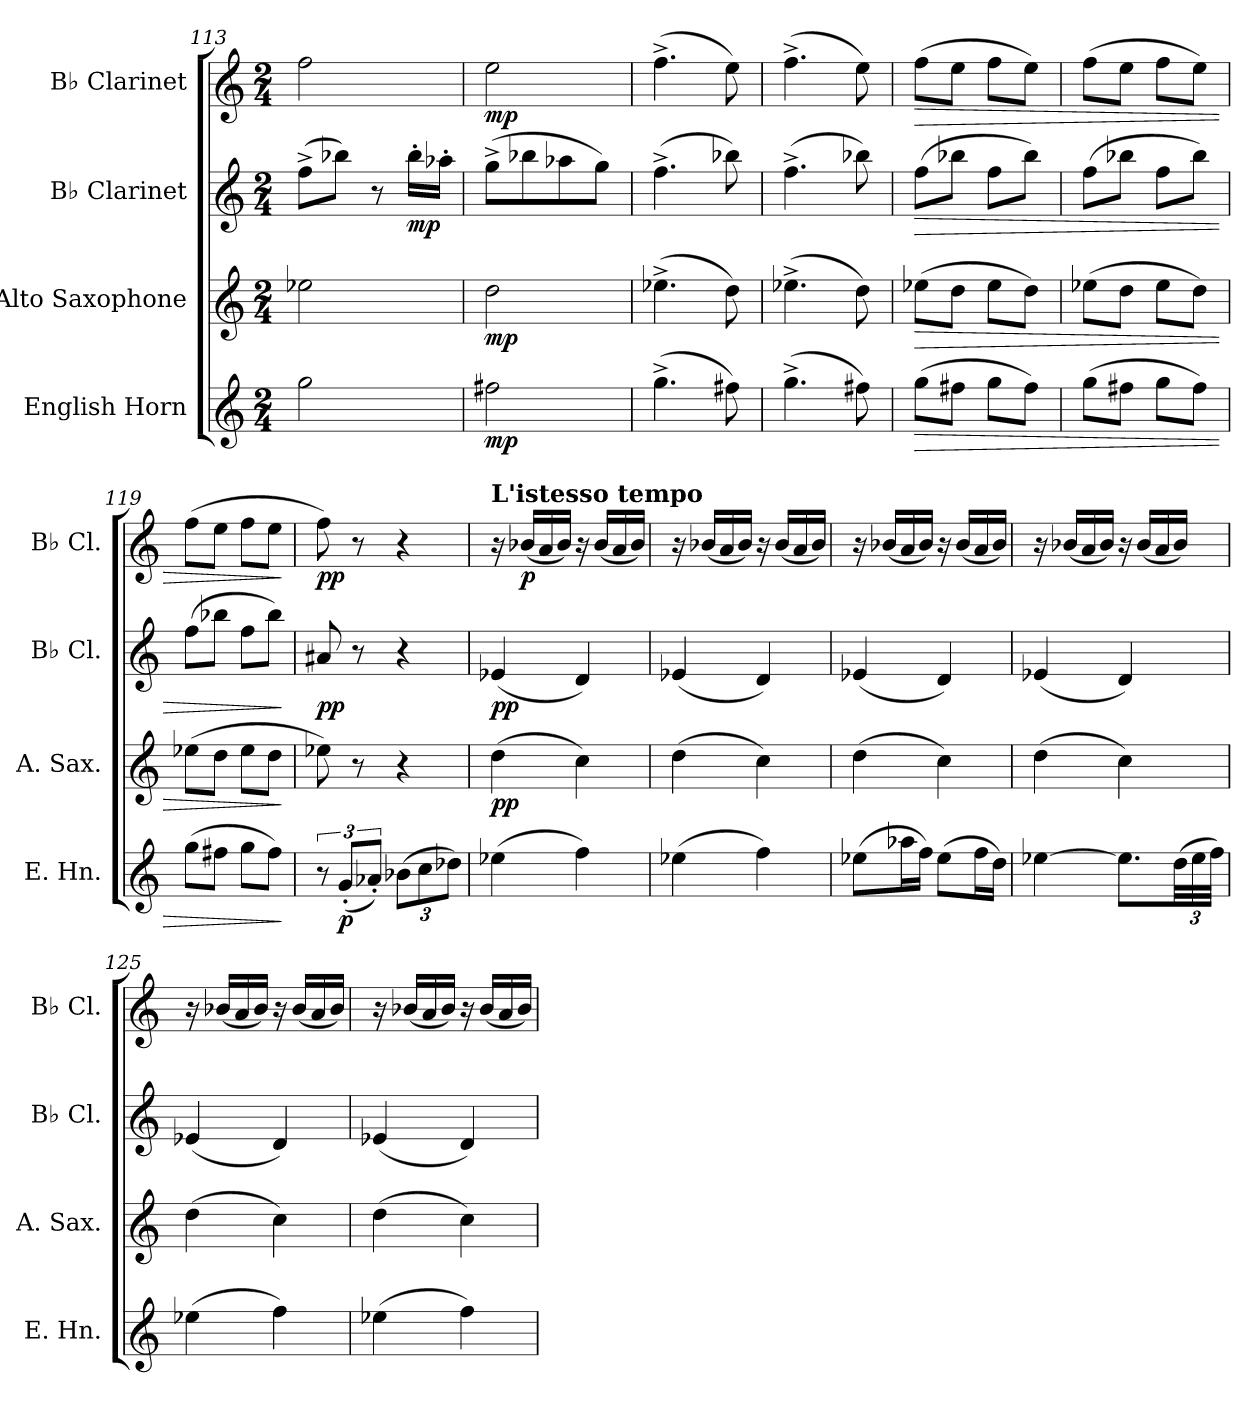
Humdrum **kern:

**kern	**dynam	**kern	**dynam	**kern	**dynam	**kern	**dynam
*part4	*part4	*part3	*part3	*part2	*part2	*part1	*part1
*staff4	*staff4	*staff3	*staff3	*staff2	*staff2	*staff1	*staff1
*I"English Horn	*	*I"Alto Saxophone	*	*I"B♭ Clarinet	*	*I"B♭ Clarinet	*
*I'E. Hn.	*	*I'A. Sax.	*	*I'B♭ Cl.	*	*I'B♭ Cl.	*
*clefG2	*	*clefG2	*	*clefG2	*	*clefG2	*
*ITrd4c7	*	*ITrd5c9	*	*ITrd1c2	*	*ITrd1c2	*
*k[b-]	*	*k[b-e-a-]	*	*k[b-e-]	*	*k[b-e-]	*
*M2/4	*	*M2/4	*	*M2/4	*	*M2/4	*
=113	=113	=113	=113	=113	=113	=113	=113
2cc\	.	2g-X\	.	(>8ee-^\L	.	2ee-\	.
.	.	.	.	8aa-X\J)	.	.	.
.	.	.	.	8r	.	.	.
!	!	!	!	!	!LO:DY:b	!	!
.	.	.	.	16aa-'\LL	mp	.	.
.	.	.	.	16gg-X'\JJ	.	.	.
!!LO:LB:g=z
=114	=114	=114	=114	=114	=114	=114	=114
!	!LO:DY:b	!	!LO:DY:b	!	!	!	!LO:DY:b
2bn\	mp	2f\	mp	(>8ff^\L	.	2dd\	mp
.	.	.	.	8aa-X\	.	.	.
.	.	.	.	8gg-X\	.	.	.
.	.	.	.	8ff\J)	.	.	.
=115	=115	=115	=115	=115	=115	=115	=115
(>4.cc^\	.	(>4.g-X^\	.	(>4.ee-^\	.	(>4.ee-^\	.
8bn\)	.	8f\)	.	8aa-X\)	.	8dd\)	.
=116	=116	=116	=116	=116	=116	=116	=116
(>4.cc^\	.	(>4.g-X^\	.	(>4.ee-^\	.	(>4.ee-^\	.
8bn\)	.	8f\)	.	8aa-X\)	.	8dd\)	.
=117	=117	=117	=117	=117	=117	=117	=117
!	!LO:HP:b	!	!LO:HP:b	!	!LO:HP:b	!	!LO:HP:b
(>8cc\L	>	(>8g-X\L	>	(>8ee-\L	>	(>8ee-\L	>
8bn\J	.	8f\J	.	8aa-X\J	.	8dd\J	.
8cc\L	.	8g-\L	.	8ee-\L	.	8ee-\L	.
8b\J)	.	8f\J)	.	8aa-\J)	.	8dd\J)	.
=118	=118	=118	=118	=118	=118	=118	=118
(>8cc\L	.	(>8g-X\L	.	(>8ee-\L	.	(>8ee-\L	.
8bn\J	.	8f\J	.	8aa-X\J	.	8dd\J	.
8cc\L	.	8g-\L	.	8ee-\L	.	8ee-\L	.
8b\J)	.	8f\J)	.	8aa-\J)	.	8dd\J)	.
=119	=119	=119	=119	=119	=119	=119	=119
(>8cc\L	.	(>8g-X\L	.	(>8ee-\L	.	(>8ee-\L	.
8bn\J	.	8f\J	.	8aa-X\J	.	8dd\J	.
8cc\L	.	8g-\L	.	8ee-\L	.	8ee-\L	.
8b\J)	.	8f\J	.	8aa-\J)	.	8dd\J	.
.	]	.	]	.	]	.	]
=120	=120	=120	=120	=120	=120	=120	=120
!	!	!	!	!	!LO:DY:b	!	!LO:DY:b
12r	.	8g-X\)	.	8g#X/	pp	8ee-\)	pp
!	!LO:DY:b	!	!	!	!	!	!
(<12c'/L	p	.	.	.	.	.	.
.	.	8r	.	8r	.	8r	.
12d-X'/J)	.	.	.	.	.	.	.
*Xbrackettup	*	*	*	*	*	*	*
(>12e-X\L	.	4r	.	4r	.	4r	.
12f\	.	.	.	.	.	.	.
12g-X\J)	.	.	.	.	.	.	.
=121	=121	=121	=121	=121	=121	=121	=121
!	!	!	!	!	!	!LO:TX:a:B:t=L'istesso tempo	!
!	!	!	!LO:DY:b	!	!LO:DY:b	!	!
(>4a-X\	.	(>4f\	pp	(<4d-X/	pp	16r	.
!	!	!	!	!	!	!	!LO:DY:b
.	.	.	.	.	.	(<16a-X/LL	p
.	.	.	.	.	.	16g/	.
.	.	.	.	.	.	16a-/JJ)	.
4b-\)	.	4e-\)	.	4c/)	.	16r	.
.	.	.	.	.	.	(<16a-/LL	.
.	.	.	.	.	.	16g/	.
.	.	.	.	.	.	16a-/JJ)	.
=122	=122	=122	=122	=122	=122	=122	=122
(>4a-X\	.	(>4f\	.	(<4d-X/	.	16r	.
.	.	.	.	.	.	(<16a-X/LL	.
.	.	.	.	.	.	16g/	.
.	.	.	.	.	.	16a-/JJ)	.
4b-\)	.	4e-\)	.	4c/)	.	16r	.
.	.	.	.	.	.	(<16a-/LL	.
.	.	.	.	.	.	16g/	.
.	.	.	.	.	.	16a-/JJ)	.
=123	=123	=123	=123	=123	=123	=123	=123
(>8a-X\L	.	(>4f\	.	(<4d-X/	.	16r	.
.	.	.	.	.	.	(<16a-X/LL	.
16dd-X\L	.	.	.	.	.	16g/	.
16b-\JJ)	.	.	.	.	.	16a-/JJ)	.
(>8a-\L	.	4e-\)	.	4c/)	.	16r	.
.	.	.	.	.	.	(<16a-/LL	.
16b-\L	.	.	.	.	.	16g/	.
16g\JJ)	.	.	.	.	.	16a-/JJ)	.
!!LO:LB:g=z
=124	=124	=124	=124	=124	=124	=124	=124
[4a-X\	.	(>4f\	.	(<4d-X/	.	16r	.
.	.	.	.	.	.	(<16a-X/LL	.
.	.	.	.	.	.	16g/	.
.	.	.	.	.	.	16a-/JJ)	.
8.a-\L]	.	4e-\)	.	4c/)	.	16r	.
.	.	.	.	.	.	(<16a-/LL	.
.	.	.	.	.	.	16g/	.
(>48g\LL	.	.	.	.	.	16a-/JJ)	.
48a-\	.	.	.	.	.	.	.
48b-\JJJ)	.	.	.	.	.	.	.
=125	=125	=125	=125	=125	=125	=125	=125
(>4a-X\	.	(>4f\	.	(<4d-X/	.	16r	.
.	.	.	.	.	.	(<16a-X/LL	.
.	.	.	.	.	.	16g/	.
.	.	.	.	.	.	16a-/JJ)	.
4b-\)	.	4e-\)	.	4c/)	.	16r	.
.	.	.	.	.	.	(<16a-/LL	.
.	.	.	.	.	.	16g/	.
.	.	.	.	.	.	16a-/JJ)	.
=126	=126	=126	=126	=126	=126	=126	=126
(>4a-X\	.	(>4f\	.	(<4d-X/	.	16r	.
.	.	.	.	.	.	(<16a-X/LL	.
.	.	.	.	.	.	16g/	.
.	.	.	.	.	.	16a-/JJ)	.
4b-\)	.	4e-\)	.	4c/)	.	16r	.
.	.	.	.	.	.	(<16a-/LL	.
.	.	.	.	.	.	16g/	.
.	.	.	.	.	.	16a-/JJ)	.
=	=	=	=	=	=	=	=
*-	*-	*-	*-	*-	*-	*-	*-
